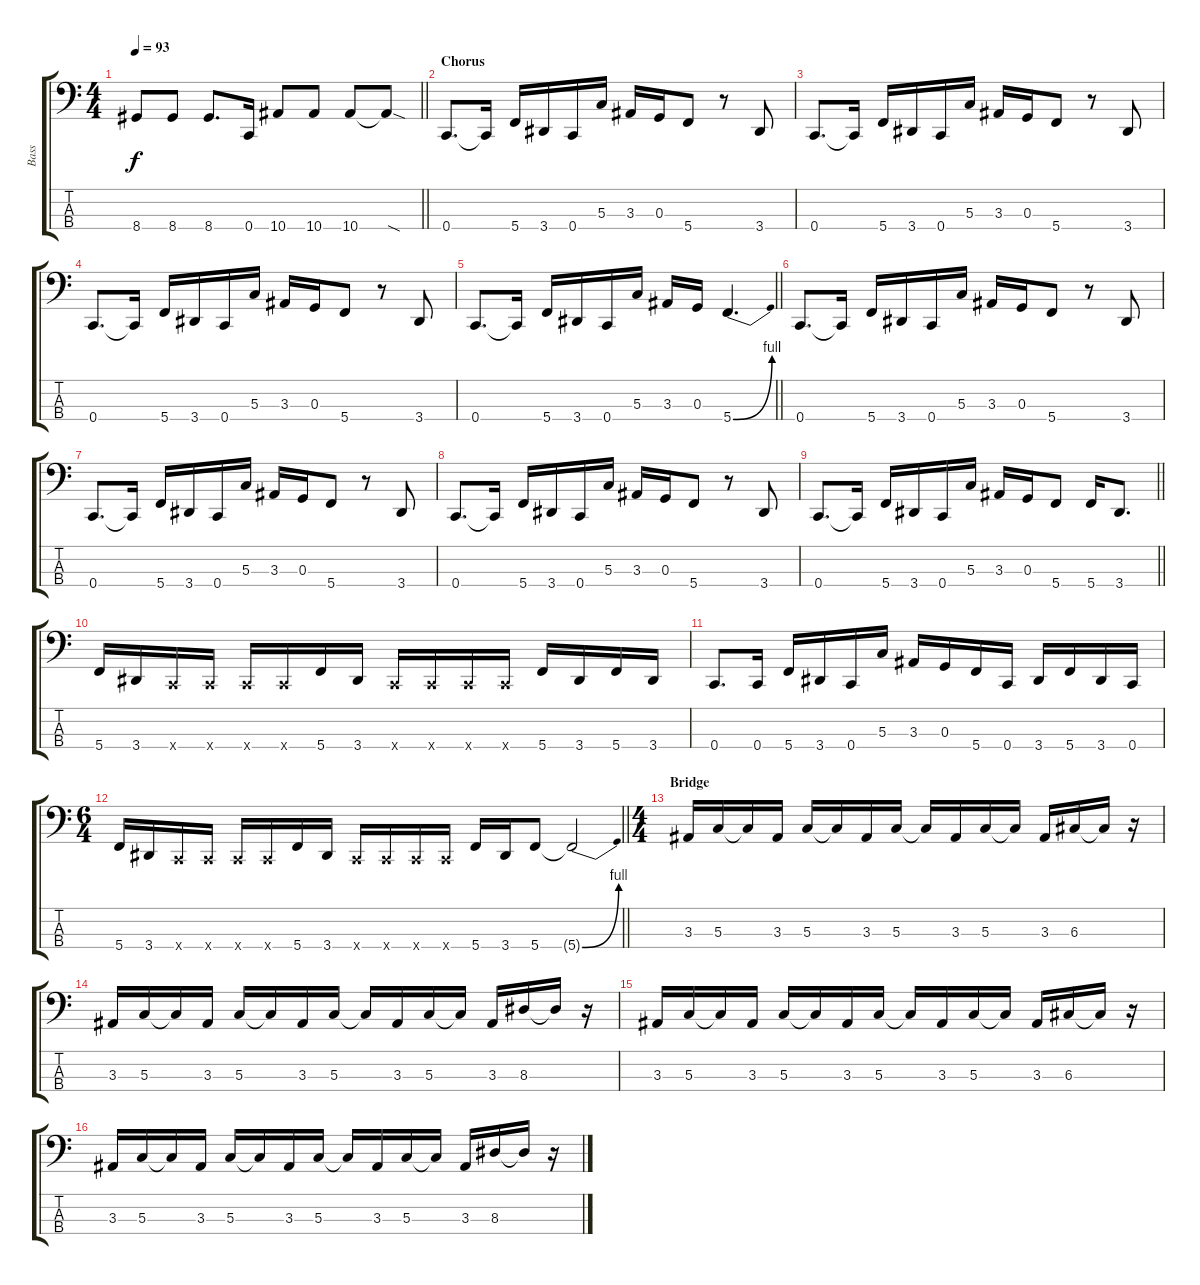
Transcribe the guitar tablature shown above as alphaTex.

\track ("Bass" "Bass") {instrument electricbassfinger}
\staff {score tabs}
\tuning (F2 C2 G1 C1) {hide}
\ts (4 4)
\tempo 93
\clef f4
\barLineRight lightlight
\ks c
8.4.8{dy f} 8.4.8 8.4.8{d} 0.4.16 10.4.8 10.4.8 10.4.8 10.4{sod t}.8 |
\section ("" "Chorus")
0.4.8{d} 0.4{t}.16 5.4.16 3.4.16 0.4.16 5.3.16 3.3.16 0.3.16 5.4.8 r.8 3.4.8 |
0.4.8{d} 0.4{t}.16 5.4.16 3.4.16 0.4.16 5.3.16 3.3.16 0.3.16 5.4.8 r.8 3.4.8 |
0.4.8{d} 0.4{t}.16 5.4.16 3.4.16 0.4.16 5.3.16 3.3.16 0.3.16 5.4.8 r.8 3.4.8 |
\barLineRight lightlight
0.4.8{d} 0.4{t}.16 5.4.16 3.4.16 0.4.16 5.3.16 3.3.16 0.3.16 5.4{be (bend 0 0 60 4)}.4{d} |
0.4.8{d} 0.4{t}.16 5.4.16 3.4.16 0.4.16 5.3.16 3.3.16 0.3.16 5.4.8 r.8 3.4.8 |
0.4.8{d} 0.4{t}.16 5.4.16 3.4.16 0.4.16 5.3.16 3.3.16 0.3.16 5.4.8 r.8 3.4.8 |
0.4.8{d} 0.4{t}.16 5.4.16 3.4.16 0.4.16 5.3.16 3.3.16 0.3.16 5.4.8 r.8 3.4.8 |
\barLineRight lightlight
0.4.8{d} 0.4{t}.16 5.4.16 3.4.16 0.4.16 5.3.16 3.3.16 0.3.16 5.4.8 5.4.16 3.4.8{d} |
\section ("" "")
5.4.16 3.4.16 0.4{x}.16 0.4{x}.16 0.4{x}.16 0.4{x}.16 5.4.16 3.4.16 0.4{x}.16 0.4{x}.16 0.4{x}.16 0.4{x}.16 5.4.16 3.4.16 5.4.16 3.4.16 |
0.4.8{d} 0.4.16 5.4.16 3.4.16 0.4.16 5.3.16 3.3.16 0.3.16 5.4.16 0.4.16 3.4.16 5.4.16 3.4.16 0.4.16 |
\ts (6 4)
\barLineRight lightlight
5.4.16 3.4.16 0.4{x}.16 0.4{x}.16 0.4{x}.16 0.4{x}.16 5.4.16 3.4.16 0.4{x}.16 0.4{x}.16 0.4{x}.16 0.4{x}.16 5.4.16 3.4.16 5.4.8 5.4{be (bend 0 0 60 4) t}.2 |
\ts (4 4)
\section ("" "Bridge")
3.3.16 5.3.16 5.3{t}.16 3.3.16 5.3.16 5.3{t}.16 3.3.16 5.3.16 5.3{t}.16 3.3.16 5.3.16 5.3{t}.16 3.3.16 6.3.16 6.3{t}.16 r.16 |
3.3.16 5.3.16 5.3{t}.16 3.3.16 5.3.16 5.3{t}.16 3.3.16 5.3.16 5.3{t}.16 3.3.16 5.3.16 5.3{t}.16 3.3.16 8.3.16 8.3{t}.16 r.16 |
3.3.16 5.3.16 5.3{t}.16 3.3.16 5.3.16 5.3{t}.16 3.3.16 5.3.16 5.3{t}.16 3.3.16 5.3.16 5.3{t}.16 3.3.16 6.3.16 6.3{t}.16 r.16 |
3.3.16 5.3.16 5.3{t}.16 3.3.16 5.3.16 5.3{t}.16 3.3.16 5.3.16 5.3{t}.16 3.3.16 5.3.16 5.3{t}.16 3.3.16 8.3.16 8.3{t}.16 r.16
